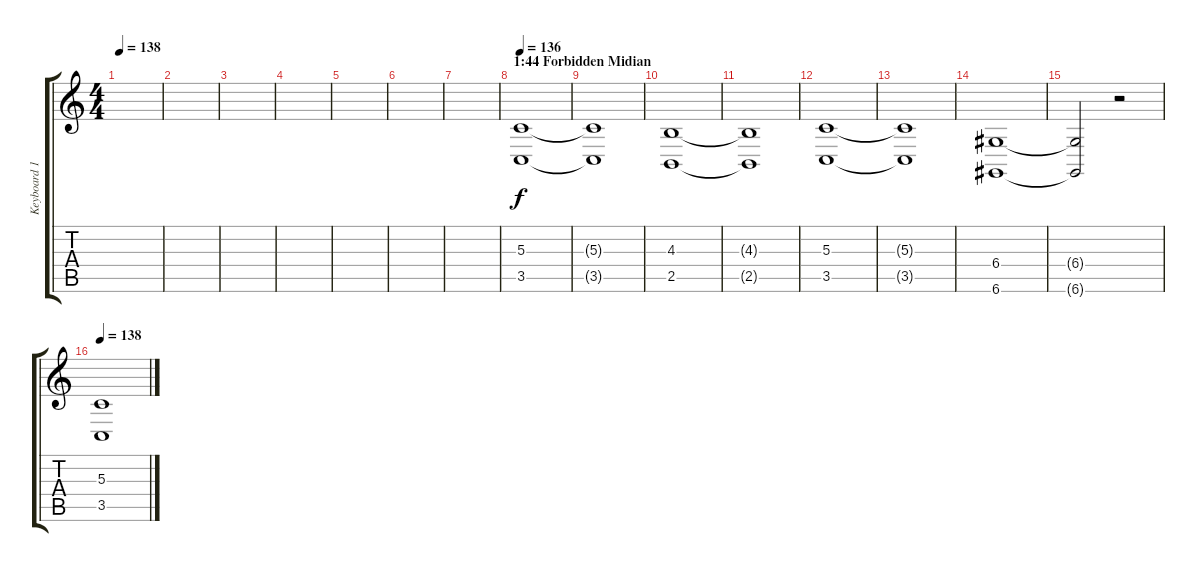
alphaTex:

\track ("Keyboard 1" "Keyboard 1") {instrument musicbox}
\staff {score tabs}
\tuning (E4 B3 G3 D3 A2 D2) {hide}
\ts (4 4)
\tempo 138
\clef g2
\ks c
|
|
|
|
|
|
|
\section ("" "1:44 Forbidden Midian")
\tempo 136
(5.3 3.5).1{volume 14 instrument stringensemble2} |
(5.3{t} 3.5{t}).1 |
(4.3 2.5).1 |
(4.3{t} 2.5{t}).1 |
(5.3 3.5).1 |
(5.3{t} 3.5{t}).1 |
(6.4 6.6).1 |
(6.4{t} 6.6{t}).2 r.2 |
\tempo 138
(5.3 3.5).1
